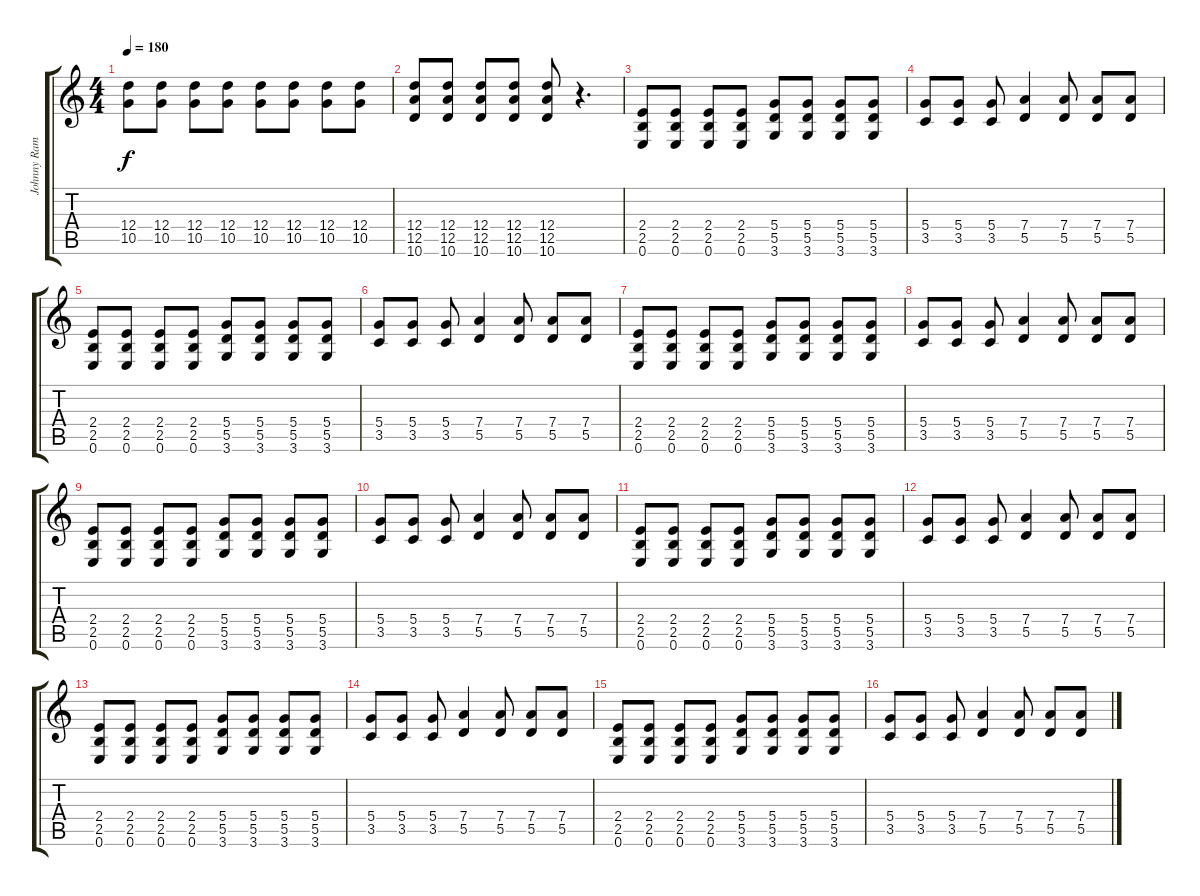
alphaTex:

\track ("Johnny Ramone" "Johnny Ram") {instrument distortionguitar}
\staff {score tabs}
\tuning (E4 B3 G3 D3 A2 E2) {hide}
\ts (4 4)
\tempo 180
\clef g2
\ks c
(12.4 10.5).8{dy f} (12.4 10.5).8 (12.4 10.5).8 (12.4 10.5).8 (12.4 10.5).8 (12.4 10.5).8 (12.4 10.5).8 (12.4 10.5).8 |
(12.4 12.5 10.6).8 (12.4 12.5 10.6).8 (12.4 12.5 10.6).8 (12.4 12.5 10.6).8 (12.4 12.5 10.6).8 r.4{d} |
(2.4 2.5 0.6).8 (2.4 2.5 0.6).8 (2.4 2.5 0.6).8 (2.4 2.5 0.6).8 (5.4 5.5 3.6).8 (5.4 5.5 3.6).8 (5.4 5.5 3.6).8 (5.4 5.5 3.6).8 |
(5.4 3.5).8 (5.4 3.5).8 (5.4 3.5).8 (7.4 5.5).4 (7.4 5.5).8 (7.4 5.5).8 (7.4 5.5).8 |
(2.4 2.5 0.6).8 (2.4 2.5 0.6).8 (2.4 2.5 0.6).8 (2.4 2.5 0.6).8 (5.4 5.5 3.6).8 (5.4 5.5 3.6).8 (5.4 5.5 3.6).8 (5.4 5.5 3.6).8 |
(5.4 3.5).8 (5.4 3.5).8 (5.4 3.5).8 (7.4 5.5).4 (7.4 5.5).8 (7.4 5.5).8 (7.4 5.5).8 |
(2.4 2.5 0.6).8 (2.4 2.5 0.6).8 (2.4 2.5 0.6).8 (2.4 2.5 0.6).8 (5.4 5.5 3.6).8 (5.4 5.5 3.6).8 (5.4 5.5 3.6).8 (5.4 5.5 3.6).8 |
(5.4 3.5).8 (5.4 3.5).8 (5.4 3.5).8 (7.4 5.5).4 (7.4 5.5).8 (7.4 5.5).8 (7.4 5.5).8 |
(2.4 2.5 0.6).8 (2.4 2.5 0.6).8 (2.4 2.5 0.6).8 (2.4 2.5 0.6).8 (5.4 5.5 3.6).8 (5.4 5.5 3.6).8 (5.4 5.5 3.6).8 (5.4 5.5 3.6).8 |
(5.4 3.5).8 (5.4 3.5).8 (5.4 3.5).8 (7.4 5.5).4 (7.4 5.5).8 (7.4 5.5).8 (7.4 5.5).8 |
(2.4 2.5 0.6).8 (2.4 2.5 0.6).8 (2.4 2.5 0.6).8 (2.4 2.5 0.6).8 (5.4 5.5 3.6).8 (5.4 5.5 3.6).8 (5.4 5.5 3.6).8 (5.4 5.5 3.6).8 |
(5.4 3.5).8 (5.4 3.5).8 (5.4 3.5).8 (7.4 5.5).4 (7.4 5.5).8 (7.4 5.5).8 (7.4 5.5).8 |
(2.4 2.5 0.6).8 (2.4 2.5 0.6).8 (2.4 2.5 0.6).8 (2.4 2.5 0.6).8 (5.4 5.5 3.6).8 (5.4 5.5 3.6).8 (5.4 5.5 3.6).8 (5.4 5.5 3.6).8 |
(5.4 3.5).8 (5.4 3.5).8 (5.4 3.5).8 (7.4 5.5).4 (7.4 5.5).8 (7.4 5.5).8 (7.4 5.5).8 |
(2.4 2.5 0.6).8 (2.4 2.5 0.6).8 (2.4 2.5 0.6).8 (2.4 2.5 0.6).8 (5.4 5.5 3.6).8 (5.4 5.5 3.6).8 (5.4 5.5 3.6).8 (5.4 5.5 3.6).8 |
(5.4 3.5).8 (5.4 3.5).8 (5.4 3.5).8 (7.4 5.5).4 (7.4 5.5).8 (7.4 5.5).8 (7.4 5.5).8
